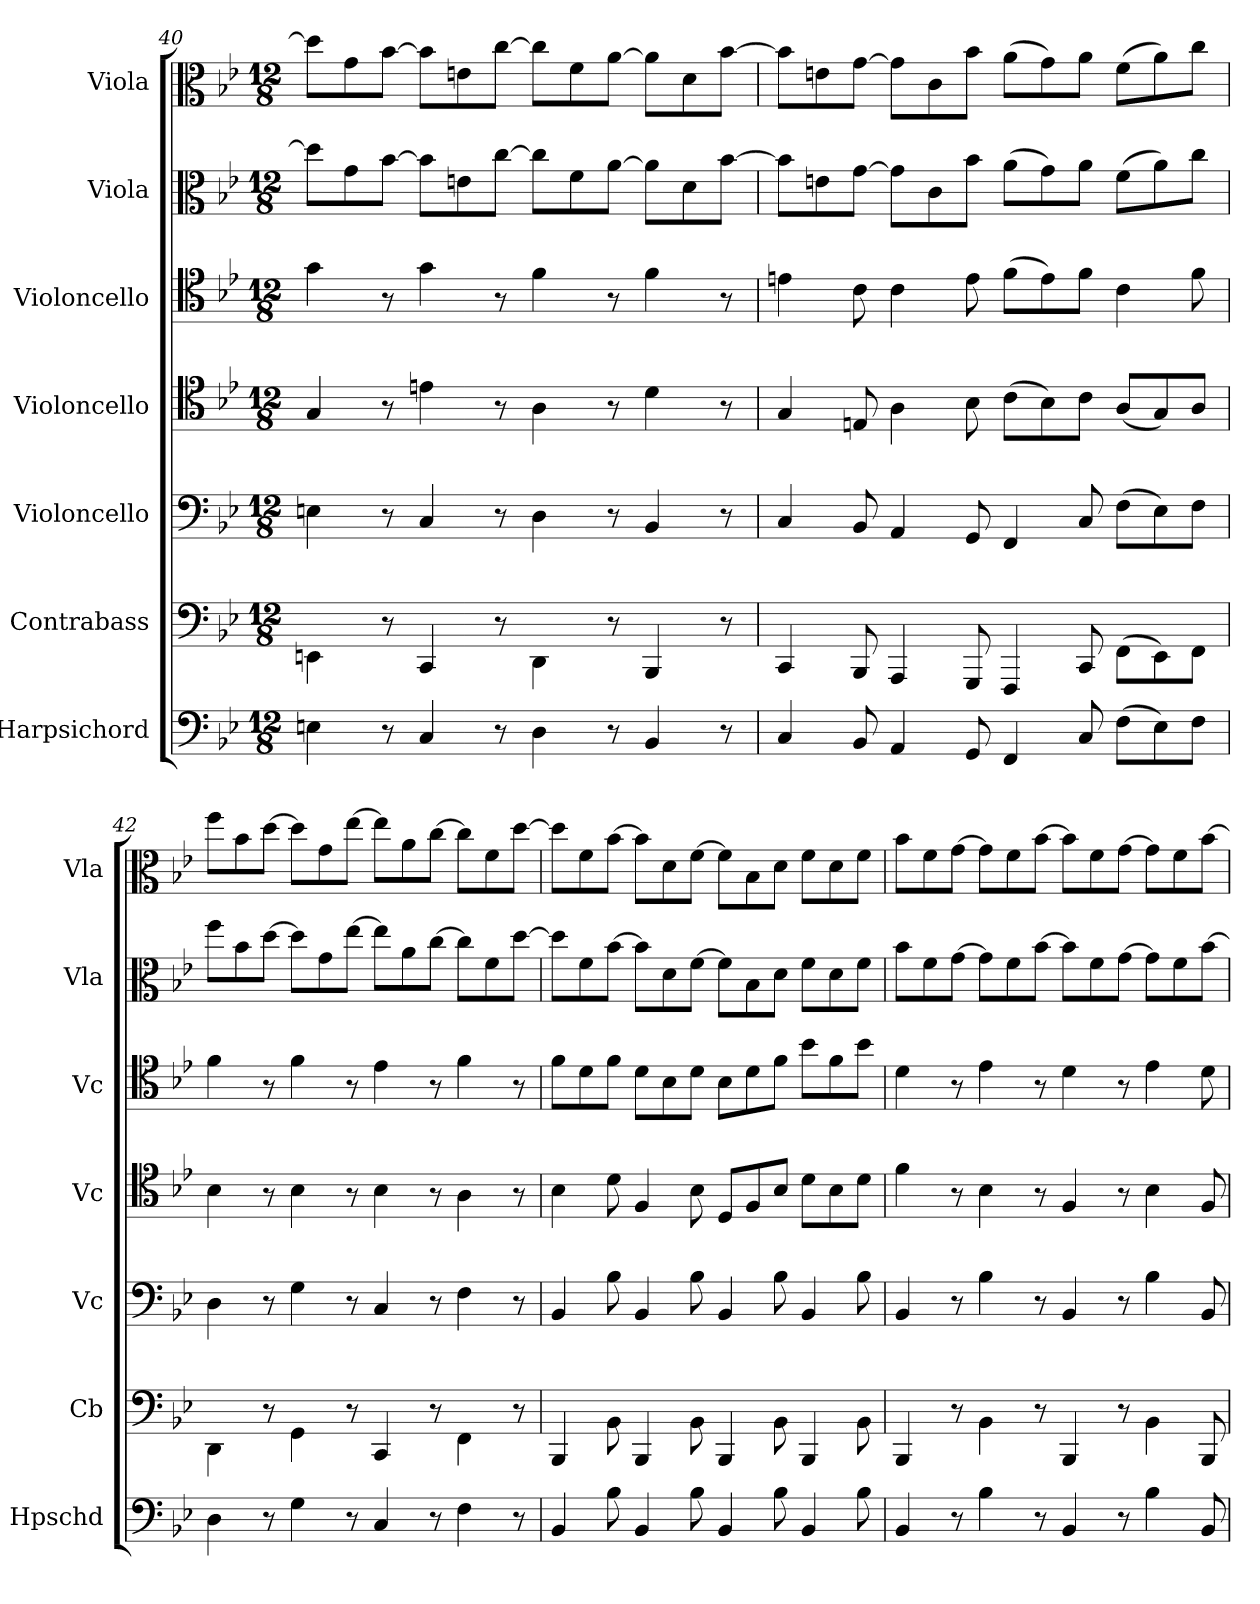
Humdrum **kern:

**kern	**kern	**kern	**kern	**kern	**kern	**kern
*part7	*part6	*part5	*part4	*part3	*part2	*part1
*staff7	*staff6	*staff5	*staff4	*staff3	*staff2	*staff1
*I"Harpsichord	*I"Contrabass	*I"Violoncello	*I"Violoncello	*I"Violoncello	*I"Viola	*I"Viola
*I'Hpschd	*I'Cb	*I'Vc	*I'Vc	*I'Vc	*I'Vla	*I'Vla
*clefF4	*clefF4	*clefF4	*clefC4	*clefC4	*clefC3	*clefC3
*	*ITrd7c12	*	*	*	*	*
*k[b-e-]	*k[b-e-]	*k[b-e-]	*k[b-e-]	*k[b-e-]	*k[b-e-]	*k[b-e-]
*B-:	*B-:	*B-:	*B-:	*B-:	*B-:	*B-:
*M12/8	*M12/8	*M12/8	*M12/8	*M12/8	*M12/8	*M12/8
=40	=40	=40	=40	=40	=40	=40
4En\	4EEEn\	4En\	4G/	4g\	8dd\L]	8dd\L]
.	.	.	.	.	8g\	8g\
8r	8r	8r	8r	8r	[8b-\J	[8b-\J
4C/	4CCC/	4C/	4en\	4g\	8b-\L]	8b-\L]
.	.	.	.	.	8en\	8en\
8r	8r	8r	8r	8r	[8cc\J	[8cc\J
4D\	4DDD\	4D\	4A\	4f\	8cc\L]	8cc\L]
.	.	.	.	.	8f\	8f\
8r	8r	8r	8r	8r	[8a\J	[8a\J
4BB-/	4BBBB-/	4BB-/	4d\	4f\	8a\L]	8a\L]
.	.	.	.	.	8d\	8d\
8r	8r	8r	8r	8r	[8b-\J	[8b-\J
=41	=41	=41	=41	=41	=41	=41
4C/	4CCC/	4C/	4G/	4en\	8b-\L]	8b-\L]
.	.	.	.	.	8en\	8en\
8BB-/	8BBBB-/	8BB-/	8En/	8c\	[8g\J	[8g\J
4AA/	4AAAA/	4AA/	4A\	4c\	8g\L]	8g\L]
.	.	.	.	.	8c\	8c\
8GG/	8GGGG/	8GG/	8B-\	8e\	8b-\J	8b-\J
4FF/	4FFFF/	4FF/	(8c\L	(8f\L	(8a\L	(8a\L
.	.	.	8B-\)	8e\)	8g\)	8g\)
8C/	8CCC/	8C/	8c\J	8f\J	8a\J	8a\J
(8F\L	(8FFF\L	(8F\L	(8A/L	4c\	(8f\L	(8f\L
8E-\)	8EEE-\)	8E-\)	8G/)	.	8a\)	8a\)
8F\J	8FFF\J	8F\J	8A/J	8f\	8cc\J	8cc\J
=42	=42	=42	=42	=42	=42	=42
4D\	4DDD\	4D\	4B-\	4f\	8ff\L	8ff\L
.	.	.	.	.	8b-\	8b-\
8r	8r	8r	8r	8r	[8dd\J	[8dd\J
4G\	4GGG\	4G\	4B-\	4f\	8dd\L]	8dd\L]
.	.	.	.	.	8g\	8g\
8r	8r	8r	8r	8r	[8ee-\J	[8ee-\J
4C/	4CCC/	4C/	4B-\	4e-\	8ee-\L]	8ee-\L]
.	.	.	.	.	8a\	8a\
8r	8r	8r	8r	8r	[8cc\J	[8cc\J
4F\	4FFF\	4F\	4A\	4f\	8cc\L]	8cc\L]
.	.	.	.	.	8f\	8f\
8r	8r	8r	8r	8r	[8dd\J	[8dd\J
=43	=43	=43	=43	=43	=43	=43
4BB-/	4BBBB-/	4BB-/	4B-\	8f\L	8dd\L]	8dd\L]
.	.	.	.	8d\	8f\	8f\
8B-\	8BBB-\	8B-\	8d\	8f\J	[8b-\J	[8b-\J
4BB-/	4BBBB-/	4BB-/	4F/	8d\L	8b-\L]	8b-\L]
.	.	.	.	8B-\	8d\	8d\
8B-\	8BBB-\	8B-\	8B-\	8d\J	[8f\J	[8f\J
4BB-/	4BBBB-/	4BB-/	8D/L	8B-\L	8f\L]	8f\L]
.	.	.	8F/	8d\	8B-\	8B-\
8B-\	8BBB-\	8B-\	8B-/J	8f\J	8d\J	8d\J
4BB-/	4BBBB-/	4BB-/	8d\L	8b-\L	8f\L	8f\L
.	.	.	8B-\	8f\	8d\	8d\
8B-\	8BBB-\	8B-\	8d\J	8b-\J	8f\J	8f\J
=44	=44	=44	=44	=44	=44	=44
4BB-/	4BBBB-/	4BB-/	4f\	4d\	8b-\L	8b-\L
.	.	.	.	.	8f\	8f\
8r	8r	8r	8r	8r	[8g\J	[8g\J
4B-\	4BBB-\	4B-\	4B-\	4e-\	8g\L]	8g\L]
.	.	.	.	.	8f\	8f\
8r	8r	8r	8r	8r	[8b-\J	[8b-\J
4BB-/	4BBBB-/	4BB-/	4F/	4d\	8b-\L]	8b-\L]
.	.	.	.	.	8f\	8f\
8r	8r	8r	8r	8r	[8g\J	[8g\J
4B-\	4BBB-\	4B-\	4B-\	4e-\	8g\L]	8g\L]
.	.	.	.	.	8f\	8f\
8BB-/	8BBBB-/	8BB-/	8F/	8d\	[8b-\J	[8b-\J
=	=	=	=	=	=	=
*-	*-	*-	*-	*-	*-	*-
